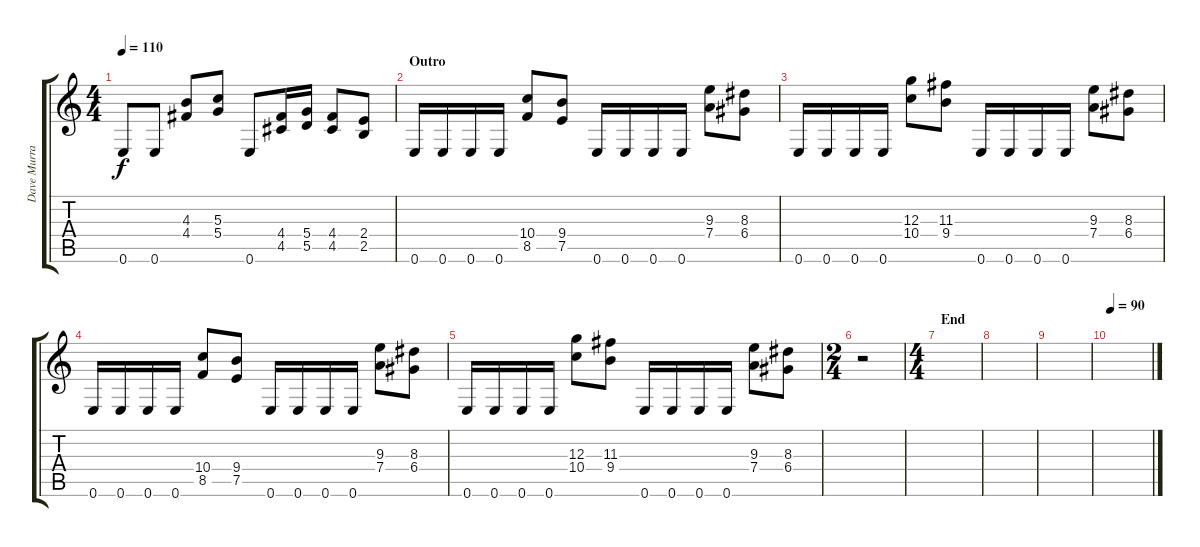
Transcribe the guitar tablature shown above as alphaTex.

\track ("Dave Murray : (Distortion)" "Dave Murra") {instrument distortionguitar}
\staff {score tabs}
\tuning (E4 B3 G3 D3 A2 E2) {hide}
\ts (4 4)
\tempo 110
\clef g2
\ks c
0.6.8{dy f} 0.6.8 (4.3 4.4).8 (5.3 5.4).8 0.6.8 (4.4 4.5).16 (5.4 5.5).16 (4.4 4.5).8 (2.4 2.5).8 |
\section ("" "Outro")
0.6.16 0.6.16 0.6.16 0.6.16 (10.4 8.5).8 (9.4 7.5).8 0.6.16 0.6.16 0.6.16 0.6.16 (9.3 7.4).8 (8.3 6.4).8 |
0.6.16 0.6.16 0.6.16 0.6.16 (12.3 10.4).8 (11.3 9.4).8 0.6.16 0.6.16 0.6.16 0.6.16 (9.3 7.4).8 (8.3 6.4).8 |
0.6.16 0.6.16 0.6.16 0.6.16 (10.4 8.5).8 (9.4 7.5).8 0.6.16 0.6.16 0.6.16 0.6.16 (9.3 7.4).8 (8.3 6.4).8 |
0.6.16 0.6.16 0.6.16 0.6.16 (12.3 10.4).8 (11.3 9.4).8 0.6.16 0.6.16 0.6.16 0.6.16 (9.3 7.4).8 (8.3 6.4).8 |
\ts (2 4)
r.2 |
\ts (4 4)
\section ("" "End")
|
|
|
\tempo 90
